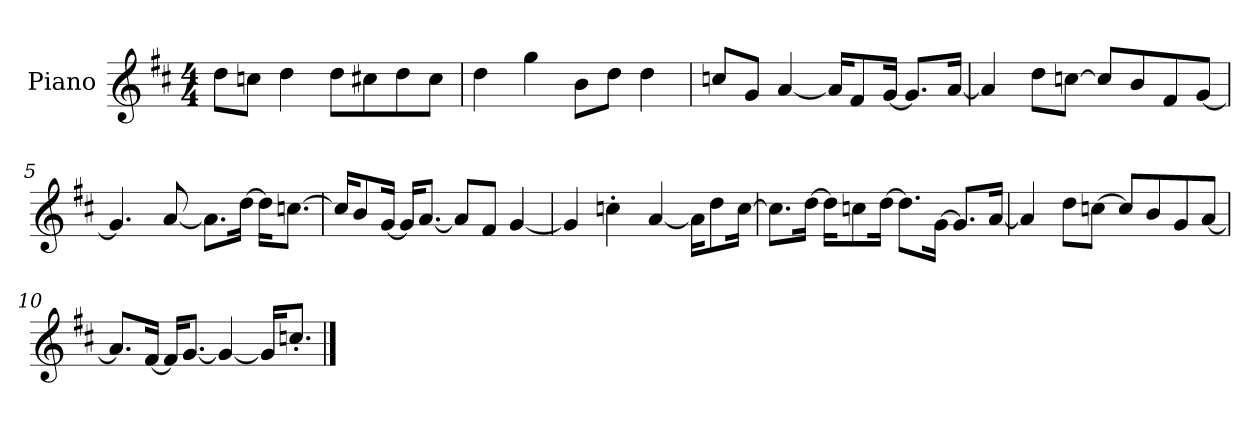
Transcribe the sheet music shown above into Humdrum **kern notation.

**kern
*part1
*staff1
*I"Piano
*I'P-no
*clefG2
*k[f#c#]
*M4/4
*MM90
=1
8dd\L
8ccn\J
4dd\
8dd\L
8cc#X\
8dd\
8cc#\J
=2
4dd\
4gg\
8b\L
8dd\J
4dd\
=3
8ccn/L
8g/J
[4a/
16a/KL]
8f#/
[16g/Jk
8.g/L]
[16a/Jk
=4
4a/]
8dd\L
[8ccn\J
8cc/L]
8b/
8f#/
[8g/J
!!LO:LB:g=z
=5
4.g/]
[8a/
8.a\L]
[16dd\Jk
16dd\KL]
[8.ccn\J
=6
16cc/KL]
8b/
[16g/Jk
16g/KL]
[8.a/J
8a/L]
8f#/J
[4g/
=7
4g/]
4ccn'\
[4a/
16a\KL]
8dd\
[16cc\Jk
=8
8.cc\L]
[16dd\Jk
16dd\KL]
8ccn\
[16dd\Jk
8.dd\L]
[16g\Jk
8.g/L]
[16a/Jk
!!LO:LB:g=z
=9
4a/]
8dd\L
[8ccn\J
8cc/L]
8b/
8g/
[8a/J
=10
8.a/L]
[16f#/Jk
16f#/KL]
[8.g/J
4g/_
16g/KL]
8.ccn'/J
==
*-
